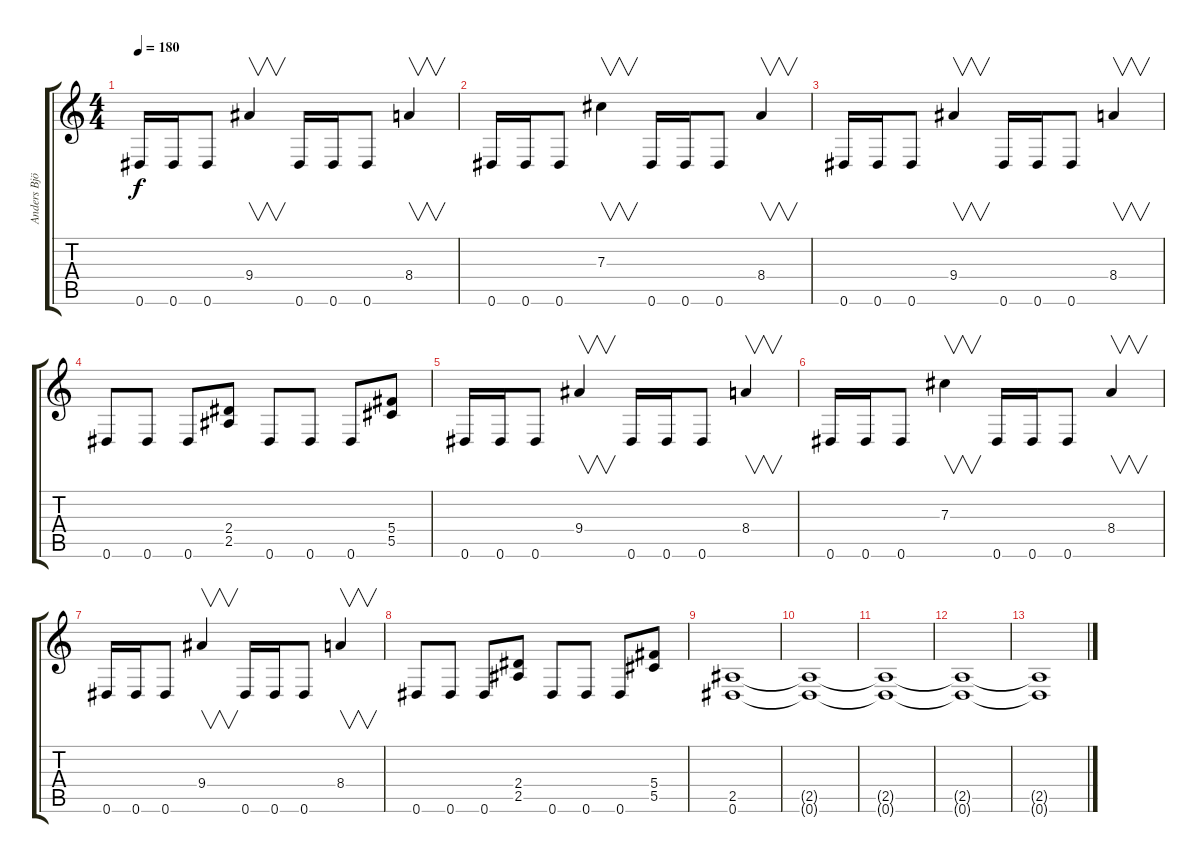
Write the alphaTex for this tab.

\track ("Anders Björler" "Anders Bjö") {instrument distortionguitar}
\staff {score tabs}
\tuning (Eb4 Bb3 Gb3 Db3 Ab2 Eb2) {hide}
\ts (4 4)
\tempo 180
\clef g2
\ks c
0.6.16{dy f} 0.6.16 0.6.8 9.4.4{v} 0.6.16 0.6.16 0.6.8 8.4.4{v} |
0.6.16 0.6.16 0.6.8 7.3.4{v} 0.6.16 0.6.16 0.6.8 8.4.4{v} |
0.6.16 0.6.16 0.6.8 9.4.4{v} 0.6.16 0.6.16 0.6.8 8.4.4{v} |
0.6.8 0.6.8 0.6.8 (2.4 2.5).8 0.6.8 0.6.8 0.6.8 (5.4 5.5).8 |
0.6.16 0.6.16 0.6.8 9.4.4{v} 0.6.16 0.6.16 0.6.8 8.4.4{v} |
0.6.16 0.6.16 0.6.8 7.3.4{v} 0.6.16 0.6.16 0.6.8 8.4.4{v} |
0.6.16 0.6.16 0.6.8 9.4.4{v} 0.6.16 0.6.16 0.6.8 8.4.4{v} |
0.6.8 0.6.8 0.6.8 (2.4 2.5).8 0.6.8 0.6.8 0.6.8 (5.4 5.5).8 |
(2.5 0.6).1 |
(2.5{t} 0.6{t}).1 |
(2.5{t} 0.6{t}).1 |
(2.5{t} 0.6{t}).1 |
(2.5{t} 0.6{t}).1
